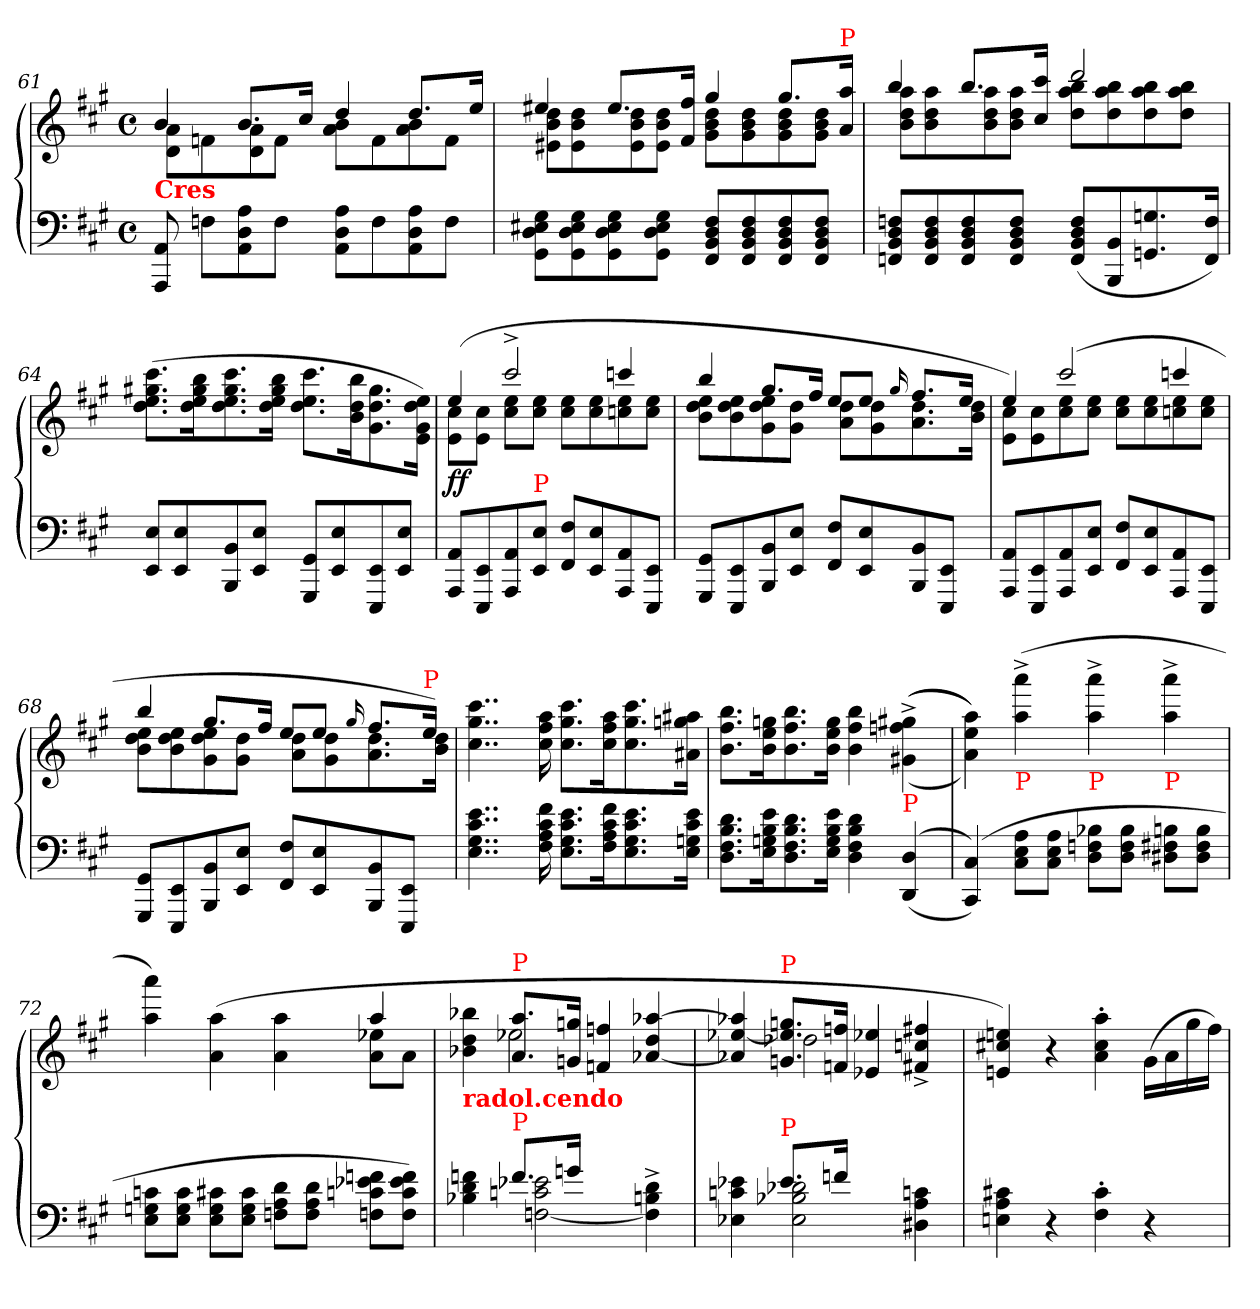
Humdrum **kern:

**kern	**kern	**dynam
*part1	*part1	*part1
*staff2	*staff1	*staff1/2
*clefF4	*clefG2	*
*k[f#c#g#]	*k[f#c#g#]	*
*M4/4	*M4/4	*
*met(c)	*met(c)	*
=61	=61	=61
*	*^	*
!	!LO:TX:b:B:color=red:t=Cres	!	!
8AA 8AAA	4b	8a 8dL	.
8FnL	.	8fn	.
8A 8D 8AA	8.bL	8a 8d	.
8FJ	.	8fJ	.
.	16cc#Jk	.	.
8A 8D 8AAL	4dd	8b 8aL	.
8F	.	8f	.
8A 8D 8AA	8.ddL	8b 8a	.
8FJ	.	8fJ	.
.	16eeJk	.	.
=62	=62	=62	=62
8G#\ 8E#X\ 8D\ 8GG#\L	4ee#X	8dd 8b 8e#XL	.
8G#\ 8E#\ 8D\ 8GG#\	.	8dd 8b 8e#	.
8G#\ 8E#\ 8D\ 8GG#\	8.ee#L	8dd 8b 8e#	.
8G#\ 8E#\ 8D\ 8GG#\J	.	8dd 8b 8e#J	.
.	16ff# 16f#Jk	.	.
8F# 8D 8BB 8FF#L	4gg#	8dd 8b 8g#L	.
8F# 8D 8BB 8FF#	.	8dd 8b 8g#	.
8F# 8D 8BB 8FF#	8.gg#L	8dd 8b 8g#	.
8F# 8D 8BB 8FF#J	.	8dd 8b 8g#J	.
!	!LO:TX:a:color=red:t=P	!	!
.	16aa 16aJk	.	.
=63	=63	=63	=63
8Fn 8D 8BB 8FFnL	4bb	8aa 8dd 8bL	.
8F 8D 8BB 8FF	.	8aa 8dd 8b	.
8F 8D 8BB 8FF	8.bbL	8aa 8dd 8b	.
8F 8D 8BB 8FFJ	.	8aa 8dd 8bJ	.
.	16ccc# 16cc#Jk	.	.
(<8F 8D 8BB 8FFL	2ddd	8bb 8aa 8ddL	.
8BB 8BBB	.	8bb 8aa 8dd	.
8.Gn 8.GGn	.	8bb 8aa 8dd	.
.	.	8bb 8aa 8ddJ	.
16F 16FFJk)	.	.	.
*	*v	*v	*
=64	=64	=64
8E 8EEL	(>8.ccc# 8.gg#X 8.ee 8.ddL	.
8E 8EE	.	.
.	16bb 16gg# 16ee 16ddk	.
8BB 8BBB	8.ccc# 8.gg# 8.ee 8.dd	.
8E 8EEJ	.	.
.	16bb 16gg# 16ee 16ddJk	.
8GG# 8GGG#L	8.ccc# 8.ee 8.ddL	.
8E 8EE	.	.
.	16bb 16dd 16bk	.
8EE 8EEE	8.gg# 8.dd 8.g#	.
8E 8EEJ	.	.
.	16ee 16dd 16g# 16eJk)	.
=65	=65	=65
*	*^	*
8AA 8AAAL	(>4ee	8cc# 8eL	ff
8EE 8EEE	.	8cc# 8eJ	.
8AA 8AAA	2ccc#^>	8ee 8cc#L	.
!LO:TX:a:color=red:t=P	!	!	!
8E 8EEJ	.	8ee 8cc#J	.
8F# 8FF#L	.	8ee 8cc#L	.
8E 8EE	.	8ee 8cc#	.
8AA 8AAA	4cccn	8ee 8ccn	.
8EE 8EEEJ	.	8ee 8ccJ	.
=66	=66	=66	=66
8GG# 8GGG#L	4bb	8ee 8dd 8bL	.
8EE 8EEE	.	8ee 8dd 8b	.
8BB 8BBB	8.gg#L	8ee 8dd 8g#	.
8E 8EEJ	.	8dd 8g#J	.
.	16ff#Jk	.	.
8F# 8FF#L	8eeL	8dd 8aL	.
8E 8EE	8eeJ	8dd 8g#	.
.	16qqgg#/	.	.
8BB 8BBB	8.ff#L	8.dd 8.a	.
8EE 8EEEJ	.	.	.
.	16eeJk	16dd 16bJk	.
=67	=67	=67	=67
8AA 8AAAL	4ee)	8cc# 8eL	.
8EE 8EEE	.	8cc# 8e	.
8AA 8AAA	(>2ccc#	8ee 8cc#	.
8E 8EEJ	.	8ee 8cc#J	.
8F# 8FF#L	.	8ee 8cc#L	.
8E 8EE	.	8ee 8cc#	.
8AA 8AAA	4cccn	8ee 8ccn	.
8EE 8EEEJ	.	8ee 8ccJ	.
=68	=68	=68	=68
8GG# 8GGG#L	4bb	8ee 8dd 8bL	.
8EE 8EEE	.	8ee 8dd 8b	.
8BB 8BBB	8.gg#L	8ee 8dd 8g#	.
8E 8EEJ	.	8dd 8g#J	.
.	16ff#Jk	.	.
8F# 8FF#L	8eeL	8dd 8aL	.
8E 8EE	8eeJ	8dd 8g#	.
.	16qqgg#/	.	.
8BB 8BBB	8.ff#L	8.dd 8.a	.
8EE 8EEEJ	.	.	.
!	!LO:TX:a:color=red:t=P	!	!
.	16eeJk)	16dd 16bJk	.
*	*v	*v	*
=69	=69	=69
4..e 4..c# 4..G# 4..E	4..ccc# 4..gg# 4..cc#	.
16f# 16c# 16A 16F#	16aa 16ff# 16cc#	.
8.e 8.c# 8.G# 8.EL	8.ccc# 8.gg# 8.cc#L	.
16f# 16c# 16A 16F#k	16aa 16ff# 16cc#k	.
8.e 8.c# 8.G# 8.E	8.ccc# 8.gg# 8.cc#	.
16e 16c# 16Gn 16EJk	16aa#X 16ggn 16a#XJk	.
=70	=70	=70
8.d 8.B 8.F# 8.DL	8.bb 8.ff# 8.bL	.
16e 16B 16Gn 16Ek	16ggn 16ee 16bk	.
8.d 8.B 8.F# 8.D	8.bb 8.ff# 8.b	.
16e 16B 16G 16EJk	16gg 16ee 16bJk	.
4d 4B 4F# 4D	4bb 4ff# 4b	.
!	!LO:TX:b:color=red:t=P	!
(<(>4D 4DD	(<(>(>4gg#X^< 4ffn^< 4g#X^<	.
=71	=71	=71
(>4C# 4CC#))	4aa 4ee 4a)))	.
!	!LO:TX:b:color=red:t=P	!
8A 8E 8C#L	(>4aaa^< 4aa^<	.
8A 8E 8C#J	.	.
!	!LO:TX:b:color=red:t=P	!
8B-X 8Fn 8DL	4aaa^< 4aa^<	.
8B- 8F 8DJ	.	.
!	!LO:TX:b:color=red:t=P	!
8Bn 8F#X 8D#XL	4aaa^< 4aa^<	.
8B 8F# 8D#J	.	.
=72	=72	=72
*	*^	*
8cn 8Gn 8EL	4aaa 4aa)	2.ryy	.
8c 8G 8EJ	.	.	.
8c#X 8G 8EL	(>4aa 4a	.	.
8c# 8G 8EJ	.	.	.
8d 8A 8FnL	4aa 4a	.	.
8d 8A 8FJ	.	.	.
8fn 8e-X 8cn 8FnL	4aa	8ee-X 8aL	.
8f 8e- 8c 8FJ)	.	8aJ	.
=73	=73	=73	=73
*^	*	*	*
!	!	!LO:TX:b:B:color=red:t=radol.cendo	!	!
4fn 4d 4B-X	4ryy	4bb-X 4dd 4b-X	4ryy	.
!	!	!LO:TX:a:color=red:t=P	!	!
!LO:TX:a:color=red:t=P	!	!	!	!
8.f/L	2e-X 2cn [2Fn	8.aa 8.aL	2ee-X	.
16gn\Jk	.	16ggn 16gnJk	.	.
4ryy	.	4ffn 4fn	.	.
4d^>\ 4Bn^>\ 4F]^>\	4ryy	[4aa-X/ 4dd/ [4a-X/	4ryy	.
=74	=74	=74	=74	=74
4e-X 4cn 4E-X	4ryy	4aa-X]/ [4ee-X/ 4a-X]/	4ryy	.
!	!	!LO:TX:a:color=red:t=P	!	!
!LO:TX:a:color=red:t=P	!	!	!	!
8.e-/L	2d-X 2B-X 2E-)	8.ggn 8.ee-] 8.gnL	2dd-X	.
16fn\Jk	.	16ffn 16fnJk	.	.
4ryy	.	4ee-X 4e-X	.	.
(<4cn\ 4A\ 4D#X\	4ryy	4ff#X^</ 4ccn^</ 4f#X^</	4ryy	.
*v	*v	*	*	*
*	*v	*v	*
=75	=75	=75
4c#X 4A 4En	4een 4cc#X 4en)	.
4r	4r	.
4c#'> 4F#'>	4aa'> 4cc#'> 4a'>	.
4r	(>16g#LL	.
.	16a	.
.	16gg#	.
.	16ff#JJ)	.
=	=	=
*-	*-	*-
